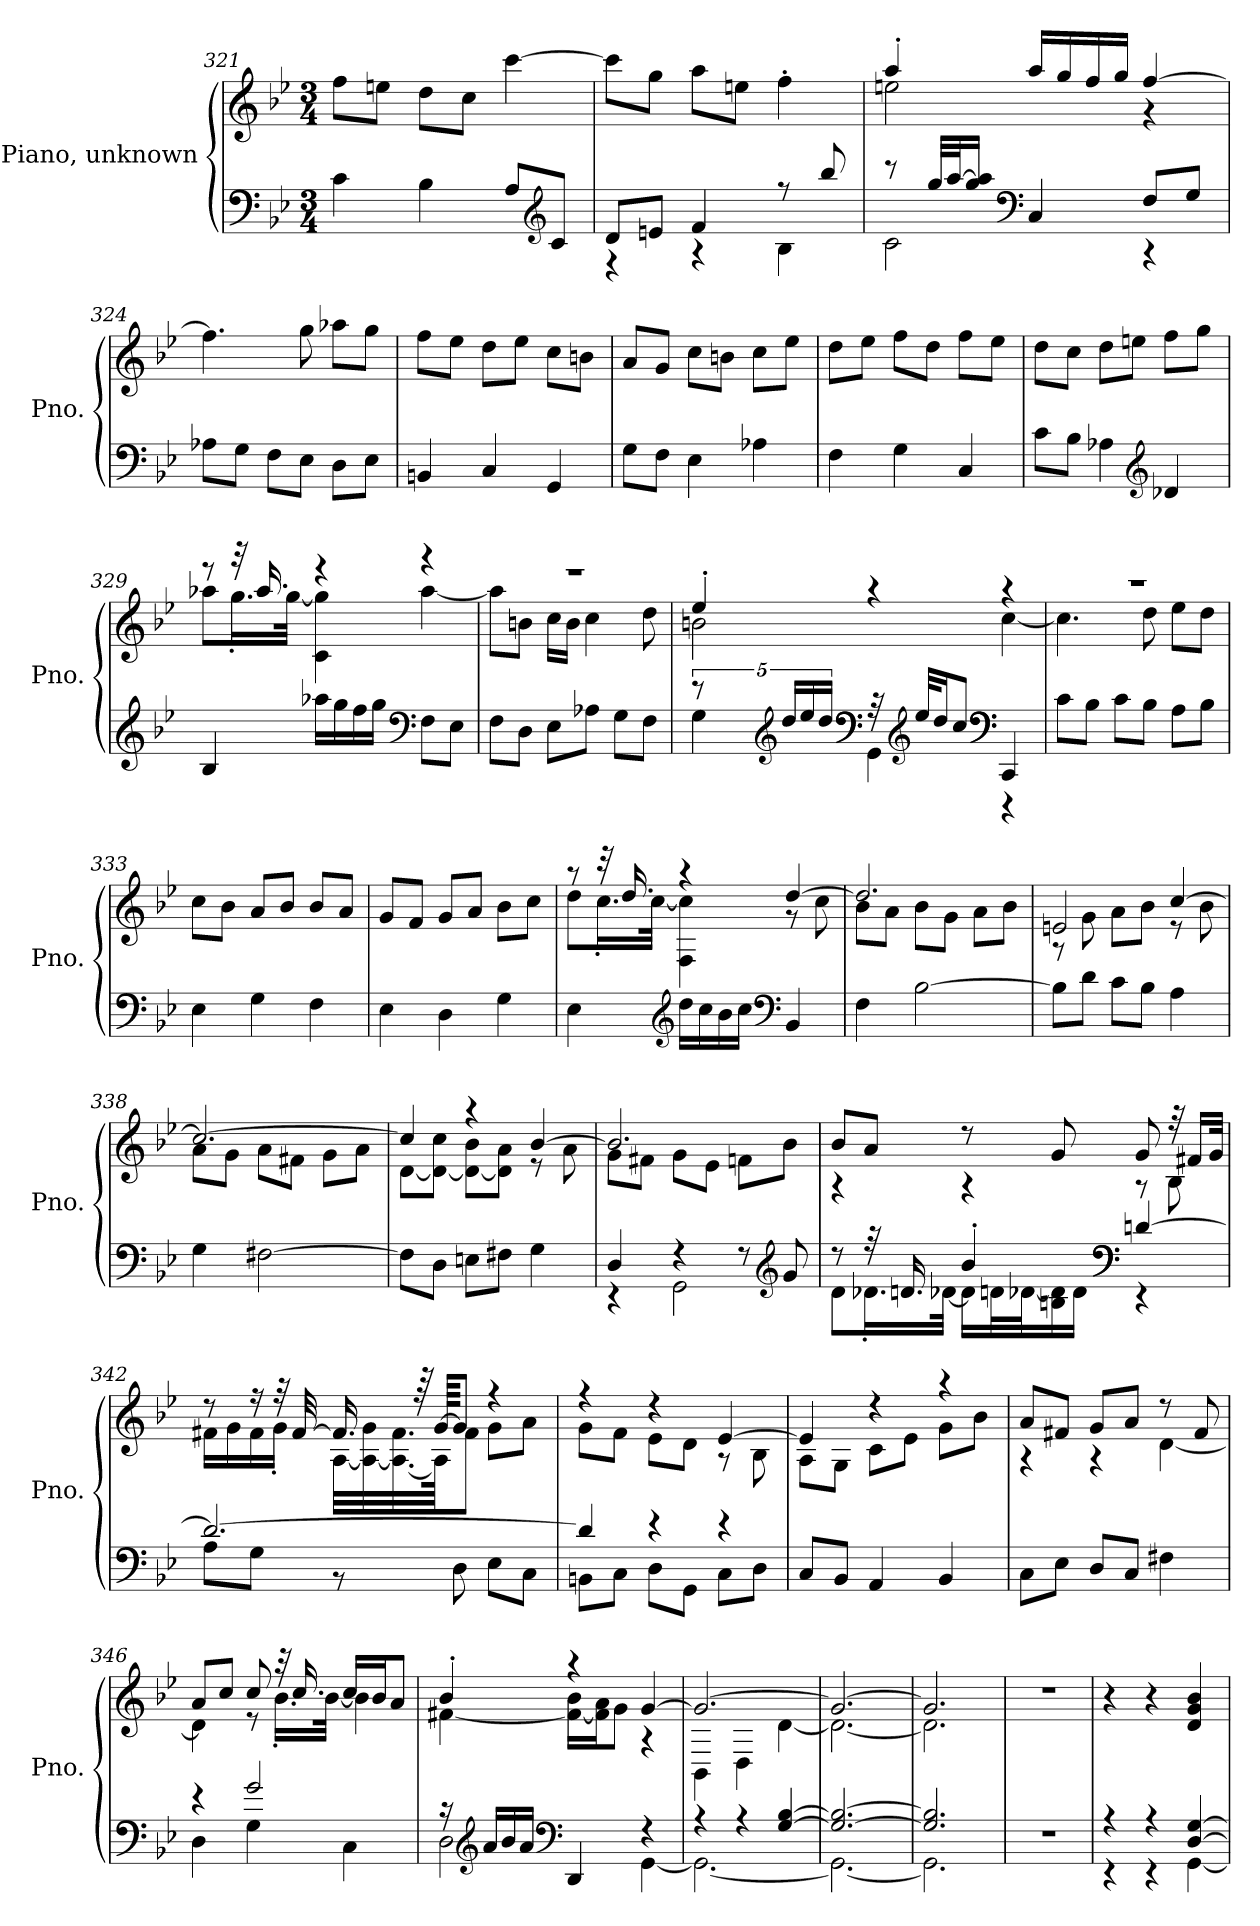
**kern	**kern
*part1	*part1
*staff2	*staff1
*I"Piano, unknown	*
*I'Pno.	*
!!LO:LB:g=z
*clefF4	*clefG2
*k[b-e-]	*k[b-e-]
*M3/4	*M3/4
=321	=321
4c\	8ff\L
.	8een\J
4B-\	8dd\L
.	8cc\J
8A/L	[4ccc\
*clefG2	*
8c/J	.
=322	=322
*^	*
8d/L	4r	8ccc\L]
8en/J	.	8gg\J
4f/	4r	8aa\L
.	.	8een\J
8r	4B-\	4ff'\
8bb-/	.	.
=323	=323	=323
*	*	*^
8r	2c\	4aa'/	2een\
32gg/LLL	.	.	.
[32aa/J	.	.	.
16gg/ 16aa/]JJ	.	.	.
*clefF4	*	*	*
4C/	.	16aa/LL	.
.	.	16gg/	.
.	.	16ff/	.
.	.	16gg/JJ	.
8F/L	4r	[4ff/	4r
8G/J	.	.	.
*v	*v	*	*
*	*v	*v
=324	=324
8A-X\L	4.ff\]
8G\J	.
8F\L	.
8E-\J	8gg\
8D\L	8aa-X\L
8E-\J	8gg\J
!!LO:LB:g=z
=325	=325
4BBn/	8ff\L
.	8ee-\J
4C/	8dd\L
.	8ee-\J
4GG/	8cc\L
.	8bn\J
=326	=326
8G\L	8a/L
8F\J	8g/J
4E-\	8cc\L
.	8bn\J
4A-X\	8cc\L
.	8ee-\J
=327	=327
4F\	8dd\L
.	8ee-\J
4G\	8ff\L
.	8dd\J
4C/	8ff\L
.	8ee-\J
=328	=328
8c\L	8dd\L
8B-\J	8cc\J
4A-X\	8dd\L
.	8een\J
*clefG2	*
4d-X/	8ff\L
.	8gg\J
!!LO:LB:g=z
=329	=329
*	*^
4B-/	8r	8aa-X\L
.	32r	16.gg'\L
.	16.aa-/	.
.	.	[32gg\JJk
16aa-X\LL	4r	4c\ 4gg\]
16gg\	.	.
16ff\	.	.
16gg\JJ	.	.
*clefF4	*	*
8F\L	4r	[4aa-\
8E-\J	.	.
=330	=330	=330
8F\L	2.r	8aa-\L]
8D\J	.	8bn\J
8E-\L	.	16cc\LL
.	.	16b\JJ
8A-X\J	.	4cc\
8G\L	.	.
8F\J	.	8dd\
=331	=331	=331
*^	*	*
10r	4G\	4ee-'/	2bn\
*clefG2	*	*	*
20dd/LL	.	.	.
20ee-/	.	.	.
20dd/JJ	.	.	.
*clefF4	*	*	*
32r	4GG\	4r	.
*clefG2	*	*	*
32ee-/KLL	.	.	.
16dd/J	.	.	.
8cc/J	.	.	.
*clefF4	*	*	*
4CC/	4r	4r	[4cc\
*v	*v	*	*
!!LO:LB:g=z	!!
=332	=332	=332
8c\L	2.r	4.cc\]
8B-\J	.	.
8c\L	.	.
8B-\J	.	8dd\
8A\L	.	8ee-\L
8B-\J	.	8dd\J
*	*v	*v
=333	=333
4E-\	8cc\L
.	8b-\J
4G\	8a/L
.	8b-/J
4F\	8b-/L
.	8a/J
=334	=334
4E-\	8g/L
.	8f/J
4D\	8g/L
.	8a/J
4G\	8b-\L
.	8cc\J
=335	=335
*	*^
4E-\	8r	8dd\L
.	32r	16.cc'\L
.	16.dd/	.
.	.	[32cc\JJk
*clefG2	*	*
16dd\LL	4r	4F\ 4cc\]
16cc\	.	.
16b-\	.	.
16cc\JJ	.	.
*clefF4	*	*
4BB-/	[4dd/	8r
.	.	8cc\
=336	=336	=336
4F\	2.dd/]	8b-\L
.	.	8a\J
[2B-\	.	8b-\L
.	.	8g\J
.	.	8a\L
.	.	8b-\J
!!LO:LB:g=z	!!
=337	=337	=337
8B-\L]	2en/	8r
8d\J	.	8g\
8c\L	.	8a\L
8B-\J	.	8b-\J
4A\	[4cc/	8r
.	.	8b-\
=338	=338	=338
4G\	2.cc/_	8a\L
.	.	8g\J
[2F#X\	.	8a\L
.	.	8f#X\J
.	.	8g\L
.	.	8a\J
=339	=339	=339
8F#\L]	4cc/]	[8d\L
8D\J	.	8d\_ 8cc\J
8En\L	4r	8d\_ 8b-\L
8F#X\J	.	8d\] 8a\J
4G\	[4b-/	8r
.	.	8a\
=340	=340	=340
*^	*	*
4D/	4r	2.b-/]	8g\L
.	.	.	8f#X\J
4r	2GG\	.	8g\L
.	.	.	8e-\J
8r	.	.	8fn\L
*clefG2	*	*	*
8g/	.	.	8b-\J
!!LO:PB:g=z	!!
=341	=341	=341	=341
8r	8d\L	8b-/L	4r
32r	16.d-X'\L	8a/J	.
16.dn/	.	.	.
.	[32d-X\JJk	.	.
4b-'/	16d-\LL]	8r	4r
.	32dn\L	.	.
.	[32d-X\J	.	.
.	16Bn\ 16d-\]	8g/	.
.	16d-\JJ	.	.
*clefF4	*	*	*
[4dn/	4r	8g/	8r
.	.	32r	8B-\
.	.	16f#X/LL	.
.	.	32g/JJk	.
=342	=342	=342	=342
2.d/_	8A\L	8r	16f#X\LL
.	.	.	16g\
.	8G\J	16r	16f#\
.	.	32r	16g'\JJ
.	.	[32f#/	.
.	8r	16.f#/]	[32A\LLL
.	.	.	32A\_ 32g\
.	.	.	32.A\_ 32.f#\
.	.	64r	.
.	.	[64g/KKKL	64A\JJK]
.	8D\	8g/J]	8f#\J
.	8E-\L	4r	8g\L
.	8C\J	.	8a\J
!!LO:LB:g=z	!!
=343	=343	=343	=343
4d/]	8BBn\L	4r	8g\L
.	8C\J	.	8f\J
4r	8D\L	4r	8e-\L
.	8GG\J	.	8d\J
4r	8C\L	[4e-/	8r
.	8D\J	.	8B-\
*v	*v	*	*
=344	=344	=344
8C/L	4e-/]	8A\L
8BB-/J	.	8G\J
4AA/	4r	8c\L
.	.	8e-\J
4BB-/	4r	8g\L
.	.	8b-\J
=345	=345	=345
8C\L	8a/L	4r
8E-\J	8f#X/J	.
8D/L	8g/L	4r
8C/J	8a/J	.
4F#X\	8r	[4d\
.	8f#/	.
=346	=346	=346
*^	*	*
4r	4D\	8a/L	4d\]
.	.	8cc/J	.
2g/	4G\	8cc/	8r
.	.	32r	16.b-'\LL
.	.	16.cc/	.
.	.	.	[32b-\JJk
.	4C\	16cc/LL	4b-\]
.	.	16b-/J	.
.	.	8a/J	.
!!LO:LB:g=z	!!
=347	=347	=347	=347
16r	2D\	4b-'/	[4f#X\
*clefG2	*	*	*
16a/LL	.	.	.
16b-/	.	.	.
16a/JJ	.	.	.
*clefF4	*	*	*
4DD/	.	4r	16f#\_ 16b-\LL
.	.	.	16f#\] 16a\J
.	.	.	8g\J
4r	[4GG\	[4g/	4r
=348	=348	=348	=348
4r	2.GG\_	2.g/_	4BB-\
4r	.	.	4D\
[4G/ [4B-/	.	.	[4d\
=349	=349	=349	=349
2.G/_ 2.B-/_	2.GG\_	2.g/_	2.d\_
=350	=350	=350	=350
2.G/] 2.B-/]	2.GG\]	2.g/]	2.d\]
*v	*v	*	*
*	*v	*v
=351	=351
2.r	2.r
=352	=352
*^	*
4r	4r	4r
4r	4r	4r
[4D/ [4G/	[4GG\	4d/ 4g/ 4b-/
*v	*v	*
=	=
*-	*-
